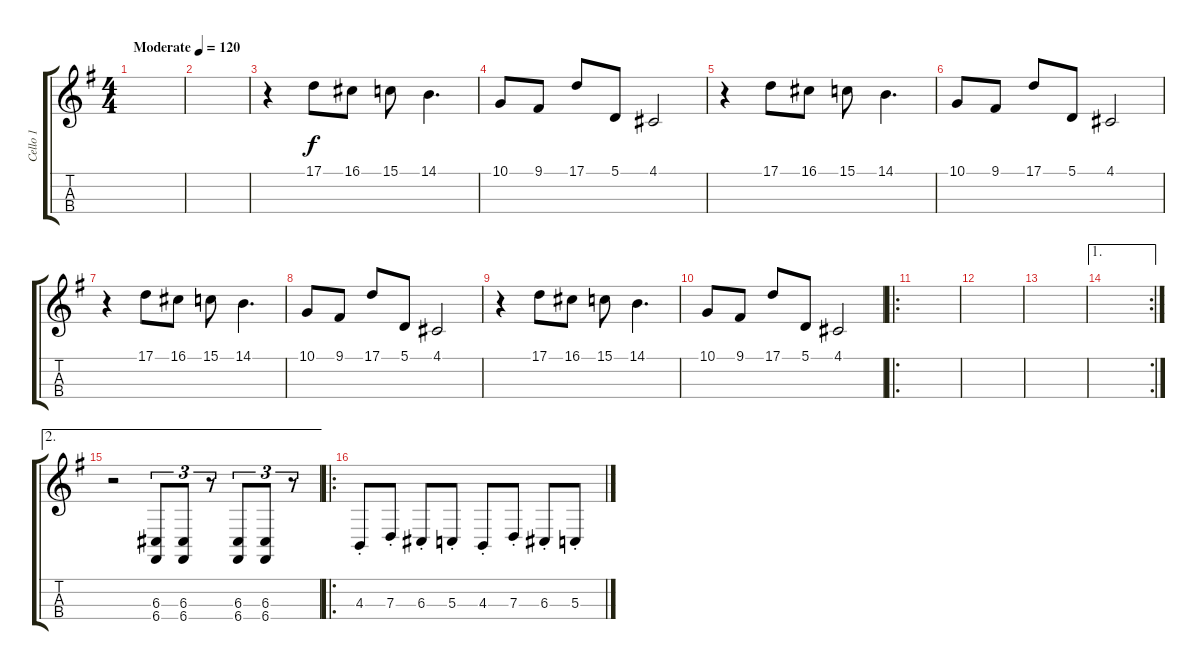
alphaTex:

\track ("Cello 1" "Cello 1") {instrument cello}
\staff {score tabs}
\tuning (A3 D3 G2 C2) {hide}
\ts (4 4)
\tempo (120 "Moderate")
\clef g2
\ks g
|
|
r.4 17.1.8 16.1.8 15.1.8 14.1.4{d} |
10.1.8 9.1.8 17.1.8 5.1.8 4.1.2 |
r.4 17.1.8 16.1.8 15.1.8 14.1.4{d} |
10.1.8 9.1.8 17.1.8 5.1.8 4.1.2 |
r.4 17.1.8 16.1.8 15.1.8 14.1.4{d} |
10.1.8 9.1.8 17.1.8 5.1.8 4.1.2 |
r.4 17.1.8 16.1.8 15.1.8 14.1.4{d} |
10.1.8 9.1.8 17.1.8 5.1.8 4.1.2 |
\ro
|
|
|
\ae 1
\rc 2
|
\ae 2
r.2 (6.3 6.4).8{tu (3 2)} (6.3 6.4).8{tu (3 2)} r.8{tu (3 2)} (6.3 6.4).8{tu (3 2)} (6.3 6.4).8{tu (3 2)} r.8{tu (3 2)} |
\ro
4.3{st}.8{volume 13 instrument cello} 7.3{st}.8 6.3{st}.8 5.3{st}.8 4.3{st}.8 7.3{st}.8 6.3{st}.8 5.3{st}.8
